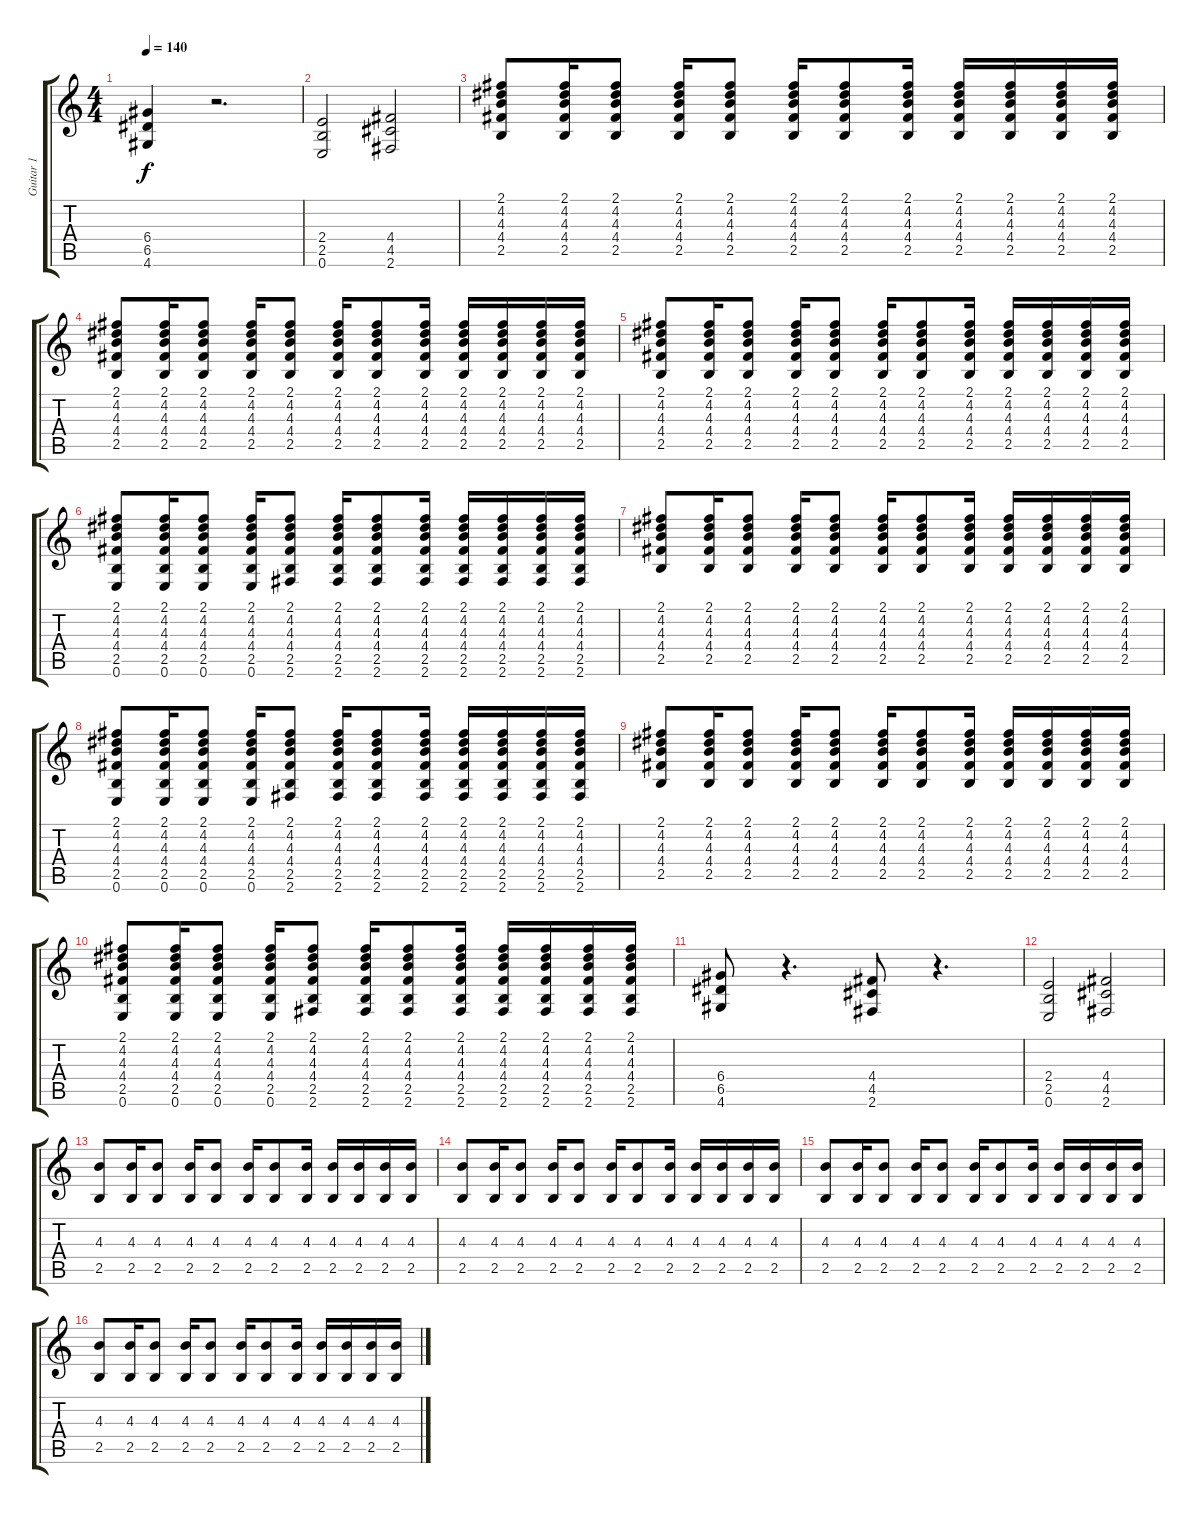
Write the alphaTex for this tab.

\track ("Guitar 1" "Guitar 1") {instrument overdrivenguitar}
\staff {score tabs}
\tuning (E4 B3 G3 D3 A2 E2) {hide}
\ts (4 4)
\tempo 140
\clef g2
\ks c
(6.4 6.5 4.6).4{dy f} r.2{d} |
(2.4 2.5 0.6).2 (4.4 4.5 2.6).2 |
(2.1 4.2 4.3 4.4 2.5).8{instrument acousticguitarsteel} (2.1 4.2 4.3 4.4 2.5).16 (2.1 4.2 4.3 4.4 2.5).8 (2.1 4.2 4.3 4.4 2.5).16 (2.1 4.2 4.3 4.4 2.5).8 (2.1 4.2 4.3 4.4 2.5).16 (2.1 4.2 4.3 4.4 2.5).8 (2.1 4.2 4.3 4.4 2.5).16 (2.1 4.2 4.3 4.4 2.5).16 (2.1 4.2 4.3 4.4 2.5).16 (2.1 4.2 4.3 4.4 2.5).16 (2.1 4.2 4.3 4.4 2.5).16 |
(2.1 4.2 4.3 4.4 2.5).8{instrument acousticguitarsteel} (2.1 4.2 4.3 4.4 2.5).16 (2.1 4.2 4.3 4.4 2.5).8 (2.1 4.2 4.3 4.4 2.5).16 (2.1 4.2 4.3 4.4 2.5).8 (2.1 4.2 4.3 4.4 2.5).16 (2.1 4.2 4.3 4.4 2.5).8 (2.1 4.2 4.3 4.4 2.5).16 (2.1 4.2 4.3 4.4 2.5).16 (2.1 4.2 4.3 4.4 2.5).16 (2.1 4.2 4.3 4.4 2.5).16 (2.1 4.2 4.3 4.4 2.5).16 |
(2.1 4.2 4.3 4.4 2.5).8{instrument acousticguitarsteel} (2.1 4.2 4.3 4.4 2.5).16 (2.1 4.2 4.3 4.4 2.5).8 (2.1 4.2 4.3 4.4 2.5).16 (2.1 4.2 4.3 4.4 2.5).8 (2.1 4.2 4.3 4.4 2.5).16 (2.1 4.2 4.3 4.4 2.5).8 (2.1 4.2 4.3 4.4 2.5).16 (2.1 4.2 4.3 4.4 2.5).16 (2.1 4.2 4.3 4.4 2.5).16 (2.1 4.2 4.3 4.4 2.5).16 (2.1 4.2 4.3 4.4 2.5).16 |
(2.1 4.2 4.3 4.4 2.5 0.6).8{instrument acousticguitarsteel} (2.1 4.2 4.3 4.4 2.5 0.6).16 (2.1 4.2 4.3 4.4 2.5 0.6).8 (2.1 4.2 4.3 4.4 2.5 0.6).16 (2.1 4.2 4.3 4.4 2.5 2.6).8 (2.1 4.2 4.3 4.4 2.5 2.6).16 (2.1 4.2 4.3 4.4 2.5 2.6).8 (2.1 4.2 4.3 4.4 2.5 2.6).16 (2.1 4.2 4.3 4.4 2.5 2.6).16 (2.1 4.2 4.3 4.4 2.5 2.6).16 (2.1 4.2 4.3 4.4 2.5 2.6).16 (2.1 4.2 4.3 4.4 2.5 2.6).16 |
(2.1 4.2 4.3 4.4 2.5).8{instrument acousticguitarsteel} (2.1 4.2 4.3 4.4 2.5).16 (2.1 4.2 4.3 4.4 2.5).8 (2.1 4.2 4.3 4.4 2.5).16 (2.1 4.2 4.3 4.4 2.5).8 (2.1 4.2 4.3 4.4 2.5).16 (2.1 4.2 4.3 4.4 2.5).8 (2.1 4.2 4.3 4.4 2.5).16 (2.1 4.2 4.3 4.4 2.5).16 (2.1 4.2 4.3 4.4 2.5).16 (2.1 4.2 4.3 4.4 2.5).16 (2.1 4.2 4.3 4.4 2.5).16 |
(2.1 4.2 4.3 4.4 2.5 0.6).8{instrument acousticguitarsteel} (2.1 4.2 4.3 4.4 2.5 0.6).16 (2.1 4.2 4.3 4.4 2.5 0.6).8 (2.1 4.2 4.3 4.4 2.5 0.6).16 (2.1 4.2 4.3 4.4 2.5 2.6).8 (2.1 4.2 4.3 4.4 2.5 2.6).16 (2.1 4.2 4.3 4.4 2.5 2.6).8 (2.1 4.2 4.3 4.4 2.5 2.6).16 (2.1 4.2 4.3 4.4 2.5 2.6).16 (2.1 4.2 4.3 4.4 2.5 2.6).16 (2.1 4.2 4.3 4.4 2.5 2.6).16 (2.1 4.2 4.3 4.4 2.5 2.6).16 |
(2.1 4.2 4.3 4.4 2.5).8{instrument acousticguitarsteel} (2.1 4.2 4.3 4.4 2.5).16 (2.1 4.2 4.3 4.4 2.5).8 (2.1 4.2 4.3 4.4 2.5).16 (2.1 4.2 4.3 4.4 2.5).8 (2.1 4.2 4.3 4.4 2.5).16 (2.1 4.2 4.3 4.4 2.5).8 (2.1 4.2 4.3 4.4 2.5).16 (2.1 4.2 4.3 4.4 2.5).16 (2.1 4.2 4.3 4.4 2.5).16 (2.1 4.2 4.3 4.4 2.5).16 (2.1 4.2 4.3 4.4 2.5).16 |
(2.1 4.2 4.3 4.4 2.5 0.6).8{instrument acousticguitarsteel} (2.1 4.2 4.3 4.4 2.5 0.6).16 (2.1 4.2 4.3 4.4 2.5 0.6).8 (2.1 4.2 4.3 4.4 2.5 0.6).16 (2.1 4.2 4.3 4.4 2.5 2.6).8 (2.1 4.2 4.3 4.4 2.5 2.6).16 (2.1 4.2 4.3 4.4 2.5 2.6).8 (2.1 4.2 4.3 4.4 2.5 2.6).16 (2.1 4.2 4.3 4.4 2.5 2.6).16 (2.1 4.2 4.3 4.4 2.5 2.6).16 (2.1 4.2 4.3 4.4 2.5 2.6).16 (2.1 4.2 4.3 4.4 2.5 2.6).16 |
(6.4 6.5 4.6).8 r.4{d} (4.4 4.5 2.6).8 r.4{d} |
(2.4 2.5 0.6).2 (4.4 4.5 2.6).2 |
(4.3 2.5).8 (4.3 2.5).16 (4.3 2.5).8 (4.3 2.5).16 (4.3 2.5).8 (4.3 2.5).16 (4.3 2.5).8 (4.3 2.5).16 (4.3 2.5).16 (4.3 2.5).16 (4.3 2.5).16 (4.3 2.5).16 |
(4.3 2.5).8 (4.3 2.5).16 (4.3 2.5).8 (4.3 2.5).16 (4.3 2.5).8 (4.3 2.5).16 (4.3 2.5).8 (4.3 2.5).16 (4.3 2.5).16 (4.3 2.5).16 (4.3 2.5).16 (4.3 2.5).16 |
(4.3 2.5).8 (4.3 2.5).16 (4.3 2.5).8 (4.3 2.5).16 (4.3 2.5).8 (4.3 2.5).16 (4.3 2.5).8 (4.3 2.5).16 (4.3 2.5).16 (4.3 2.5).16 (4.3 2.5).16 (4.3 2.5).16 |
(4.3 2.5).8 (4.3 2.5).16 (4.3 2.5).8 (4.3 2.5).16 (4.3 2.5).8 (4.3 2.5).16 (4.3 2.5).8 (4.3 2.5).16 (4.3 2.5).16 (4.3 2.5).16 (4.3 2.5).16 (4.3 2.5).16
